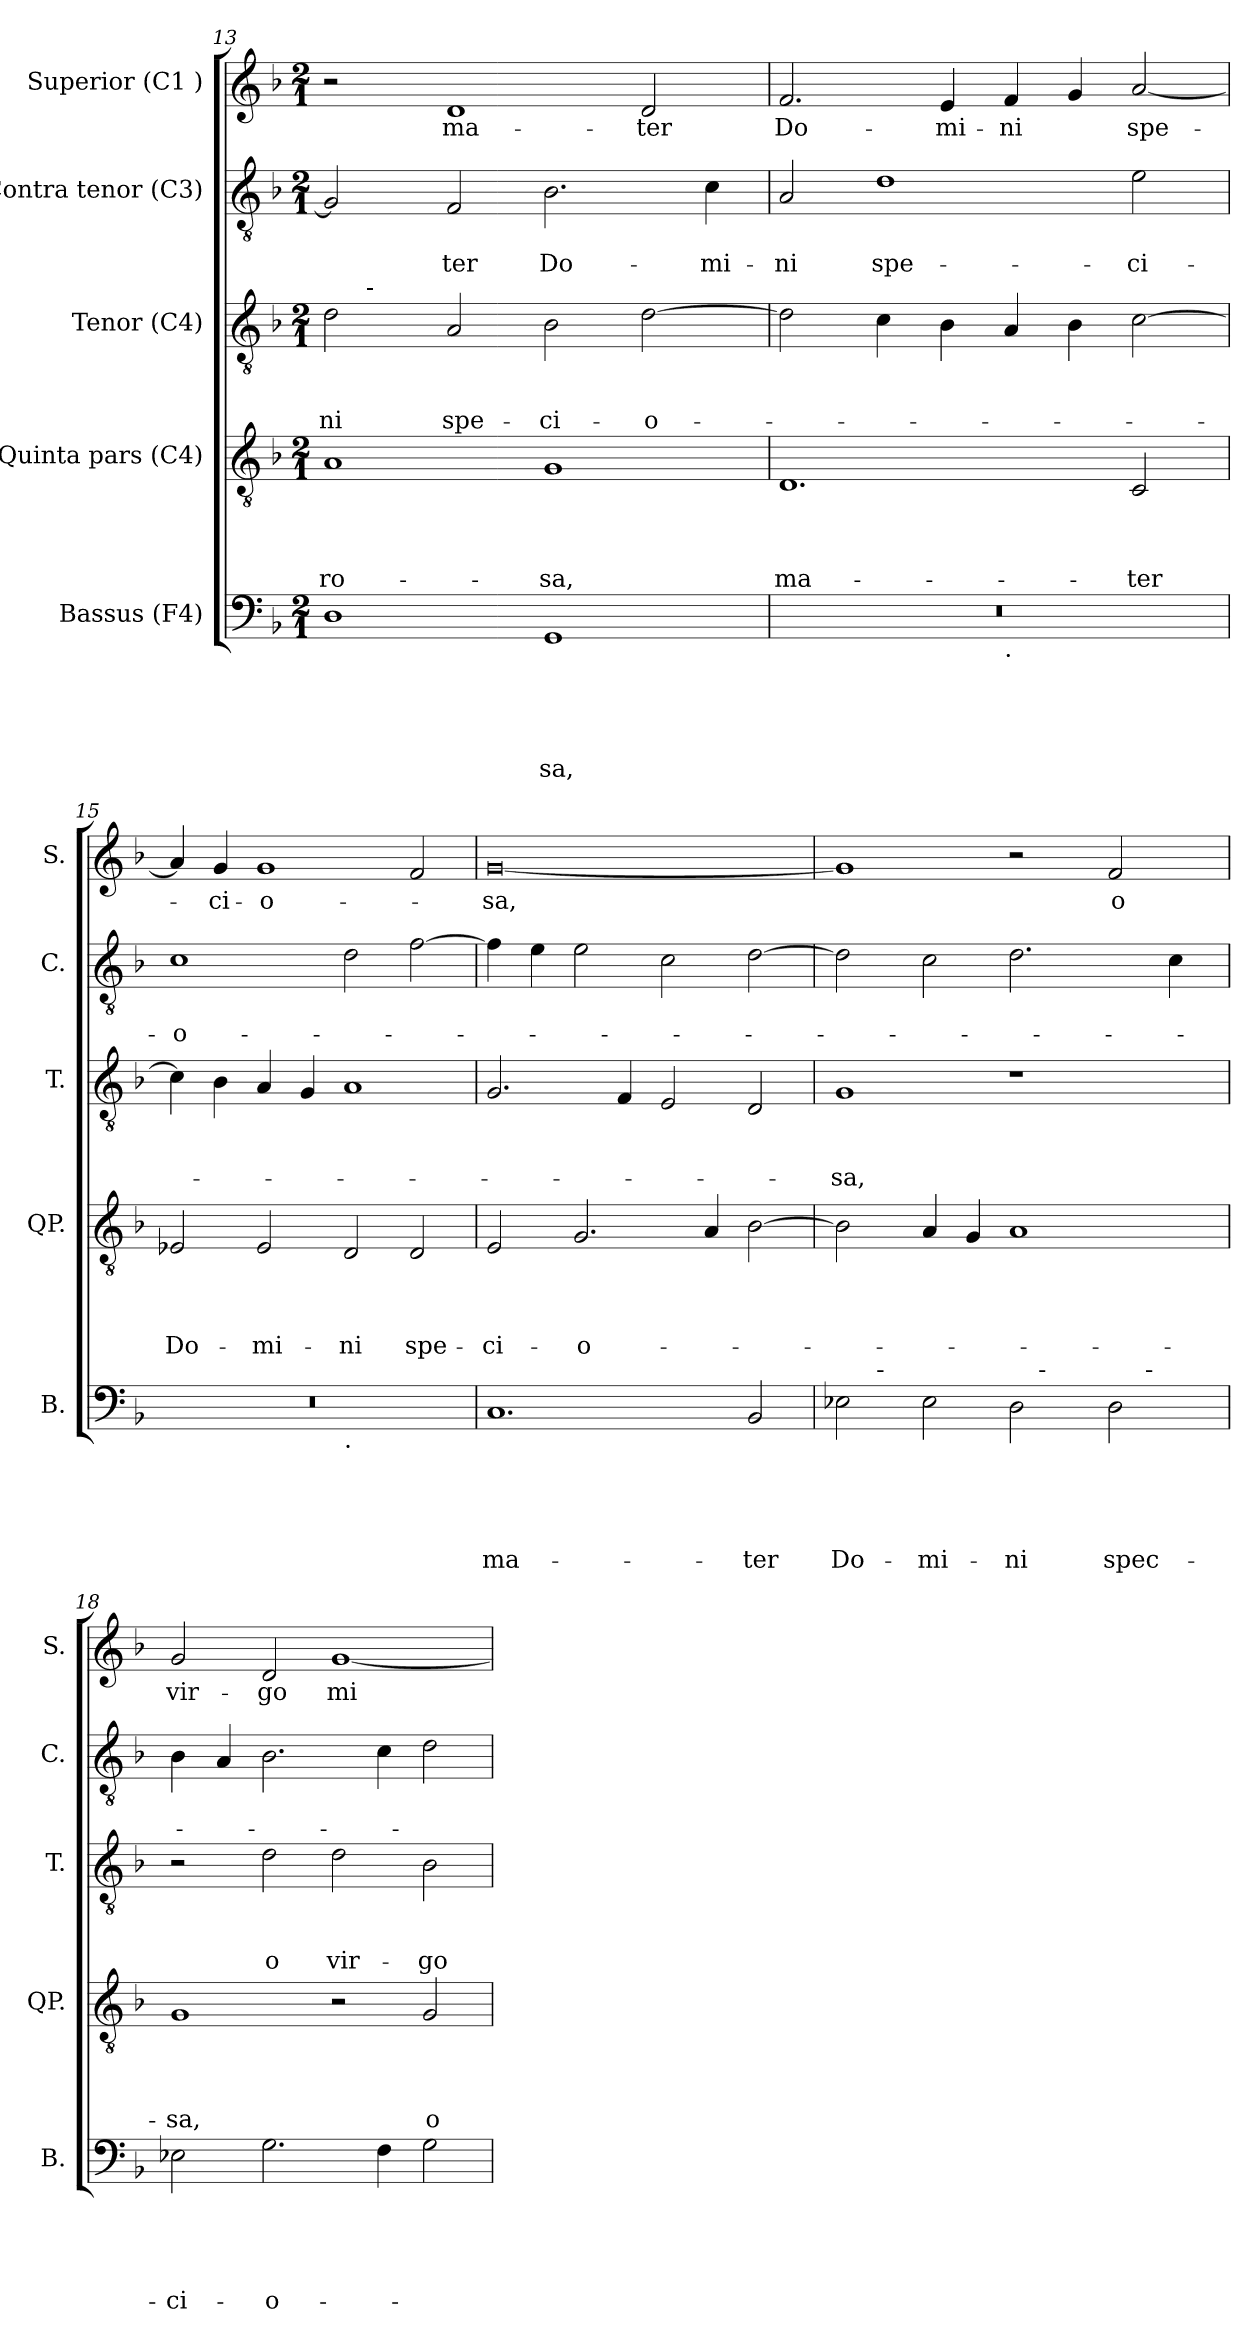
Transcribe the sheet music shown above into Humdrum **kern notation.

**kern	**text	**text	**text	**text	**text	**kern	**text	**text	**text	**text	**kern	**text	**text	**text	**kern	**text	**text	**kern	**text
*part5	*part5	*part5	*part5	*part5	*part5	*part4	*part4	*part4	*part4	*part4	*part3	*part3	*part3	*part3	*part2	*part2	*part2	*part1	*part1
*staff5	*staff5	*staff5	*staff5	*staff5	*staff5	*staff4	*staff4	*staff4	*staff4	*staff4	*staff3	*staff3	*staff3	*staff3	*staff2	*staff2	*staff2	*staff1	*staff1
*I"Bassus (F4)	*	*	*	*	*	*I"Quinta pars (C4)	*	*	*	*	*I"Tenor (C4)	*	*	*	*I"Contra tenor (C3)	*	*	*I"Superior (C1 )	*
*I'B.	*	*	*	*	*	*I'QP.	*	*	*	*	*I'T.	*	*	*	*I'C.	*	*	*I'S.	*
!!LO:LB:g=z
*clefF4	*	*	*	*	*	*clefGv2	*	*	*	*	*clefGv2	*	*	*	*clefGv2	*	*	*clefG2	*
*k[b-]	*	*	*	*	*	*k[b-]	*	*	*	*	*k[b-]	*	*	*	*k[b-]	*	*	*k[b-]	*
*F:	*	*	*	*	*	*F:	*	*	*	*	*F:	*	*	*	*F:	*	*	*F:	*
*M2/1	*	*	*	*	*	*M2/1	*	*	*	*	*M2/1	*	*	*	*M2/1	*	*	*M2/1	*
=13	=13	=13	=13	=13	=13	=13	=13	=13	=13	=13	=13	=13	=13	=13	=13	=13	=13	=13	=13
!	!	!	!	!	!	!	!	!	!	!LO:LY:b	!	!	!	!LO:LY:b	!	!	!	!	!
*	*	*	*	*	*	*	*	*	*	*	*^	*	*	*	*	*	*	*	*
1D	.	.	.	.	.	1A	.	.	.	ro-	2d\	8ryy	.	.	ni	2G/]	.	.	2r	.
!	!	!	!	!	!	!	!	!	!	!	!	!LO:TX:a:t=-	!	!	!	!	!	!	!	!
.	.	.	.	.	.	.	.	.	.	.	.	1...ryy	.	.	.	.	.	.	.	.
!	!	!	!	!	!	!	!	!	!	!	!	!	!	!	!LO:LY:b	!	!	!LO:LY:b	!	!LO:LY:b
.	.	.	.	.	.	.	.	.	.	.	2A/	.	.	.	spe-	2F/	.	-ter	1d	ma-
!	!	!	!	!	!LO:LY:b	!	!	!	!	!LO:LY:b	!	!	!	!	!LO:LY:b	!	!	!LO:LY:b	!	!
1GG	.	.	.	.	-sa,	1G	.	.	.	-sa,	2B-\	.	.	.	-ci-	2.B-\	.	Do-	.	.
!	!	!	!	!	!	!	!	!	!	!	!	!	!	!	!LO:LY:b	!	!	!	!	!LO:LY:b
.	.	.	.	.	.	.	.	.	.	.	[>2d\	.	.	.	-o-	.	.	.	2d/	-ter
!	!	!	!	!	!	!	!	!	!	!	!	!	!	!	!	!	!	!LO:LY:b	!	!
.	.	.	.	.	.	.	.	.	.	.	.	.	.	.	.	4c\	.	-mi-	.	.
=14	=14	=14	=14	=14	=14	=14	=14	=14	=14	=14	=14	=14	=14	=14	=14	=14	=14	=14	=14	=14
!	!	!	!	!	!	!	!	!	!	!LO:LY:b	!	!	!	!	!	!	!	!LO:LY:b	!	!LO:LY:b
*^	*	*	*	*	*	*	*	*	*	*	*v	*v	*	*	*	*	*	*	*	*
0r	1ryy	.	.	.	.	.	1.D	.	.	.	ma-	2d\]	.	.	.	2A/	.	-ni	2.f/	Do-
!	!	!	!	!	!	!	!	!	!	!	!	!	!	!	!	!	!	!LO:LY:b	!	!
.	.	.	.	.	.	.	.	.	.	.	.	4c\	.	.	.	1d	.	spe-	.	.
!	!	!	!	!	!	!	!	!	!	!	!	!	!	!	!	!	!	!	!	!LO:LY:b
.	.	.	.	.	.	.	.	.	.	.	.	4B-\	.	.	.	.	.	.	4e/	-mi-
!	!LO:TX:b:t=.	!	!	!	!	!	!	!	!	!	!	!	!	!	!	!	!	!	!	!
!	!	!	!	!	!	!	!	!	!	!	!	!	!	!	!	!	!	!	!	!LO:LY:b:rj
.	1ryy	.	.	.	.	.	.	.	.	.	.	4A/	.	.	.	.	.	.	4f/	-ni
.	.	.	.	.	.	.	.	.	.	.	.	4B-\	.	.	.	.	.	.	4g/	.
!	!	!	!	!	!	!	!	!	!	!	!LO:LY:b	!	!	!	!	!	!	!LO:LY:b	!	!LO:LY:b
.	.	.	.	.	.	.	2C/	.	.	.	-ter	[>2c\	.	.	.	2e\	.	-ci-	[<2a/	spe-
=15	=15	=15	=15	=15	=15	=15	=15	=15	=15	=15	=15	=15	=15	=15	=15	=15	=15	=15	=15	=15
!	!	!	!	!	!	!	!	!	!	!	!LO:LY:b	!	!	!	!	!	!	!LO:LY:b:rj	!	!
0r	1ryy	.	.	.	.	.	2E-/	.	.	.	Do-	4c\]	.	.	.	1c	.	-o-	4a/]	.
!	!	!	!	!	!	!	!	!	!	!	!	!	!	!	!	!	!	!	!	!LO:LY:b
.	.	.	.	.	.	.	.	.	.	.	.	4B-\	.	.	.	.	.	.	4g/	-ci-
!	!	!	!	!	!	!	!	!	!	!	!LO:LY:b	!	!	!	!	!	!	!	!	!LO:LY:b:rj
.	.	.	.	.	.	.	2E-/	.	.	.	-mi-	4A/	.	.	.	.	.	.	1g	-o-
.	.	.	.	.	.	.	.	.	.	.	.	4G/	.	.	.	.	.	.	.	.
!	!LO:TX:b:t=.	!	!	!	!	!	!	!	!	!	!	!	!	!	!	!	!	!	!	!
!	!	!	!	!	!	!	!	!	!	!	!LO:LY:b	!	!	!	!	!	!	!	!	!
.	1ryy	.	.	.	.	.	2D/	.	.	.	-ni	1A	.	.	.	2d\	.	.	.	.
!	!	!	!	!	!	!	!	!	!	!	!LO:LY:b	!	!	!	!	!	!	!	!	!
.	.	.	.	.	.	.	2D/	.	.	.	spe-	.	.	.	.	[>2f\	.	.	2f/	.
=16	=16	=16	=16	=16	=16	=16	=16	=16	=16	=16	=16	=16	=16	=16	=16	=16	=16	=16	=16	=16
!	!	!	!	!	!	!LO:LY:b	!	!	!	!	!LO:LY:b	!	!	!	!	!	!	!	!	!LO:LY:b
*v	*v	*	*	*	*	*	*	*	*	*	*	*	*	*	*	*	*	*	*	*
1.C	.	.	.	.	ma-	2E/	.	.	.	-ci-	2.G/	.	.	.	4f\]	.	.	[>0g	-sa,
.	.	.	.	.	.	.	.	.	.	.	.	.	.	.	4e\	.	.	.	.
!	!	!	!	!	!	!	!	!	!	!LO:LY:b	!	!	!	!	!	!	!	!	!
.	.	.	.	.	.	2.G/	.	.	.	-o-	.	.	.	.	2e\	.	.	.	.
.	.	.	.	.	.	.	.	.	.	.	4F/	.	.	.	.	.	.	.	.
.	.	.	.	.	.	.	.	.	.	.	2E/	.	.	.	2c\	.	.	.	.
.	.	.	.	.	.	4A/	.	.	.	.	.	.	.	.	.	.	.	.	.
!	!	!	!	!	!LO:LY:b	!	!	!	!	!	!	!	!	!	!	!	!	!	!
2BB-/	.	.	.	.	-ter	[>2B-\	.	.	.	.	2D/	.	.	.	[>2d\	.	.	.	.
!!LO:PB:g=z
=17	=17	=17	=17	=17	=17	=17	=17	=17	=17	=17	=17	=17	=17	=17	=17	=17	=17	=17	=17
!	!	!	!	!	!LO:LY:b	!	!	!	!	!	!	!	!	!LO:LY:b	!	!	!	!	!
*^	*	*	*	*	*	*	*	*	*	*	*	*	*	*	*	*	*	*	*
*	*^	*	*	*	*	*	*	*	*	*	*	*	*	*	*	*	*	*	*	*
*	*	*^	*	*	*	*	*	*	*	*	*	*	*	*	*	*	*	*	*	*	*
2E-X\	8..ryy	1ryy	1ryy	.	.	.	.	Do-	2B-\]	.	.	.	.	1G	.	.	-sa,	2d\]	.	.	1g]	.
!	!LO:TX:a:t=-	!	!	!	!	!	!	!	!	!	!	!	!	!	!	!	!	!	!	!	!	!
.	1ryy	.	.	.	.	.	.	.	.	.	.	.	.	.	.	.	.	.	.	.	.	.
!	!	!	!	!	!	!	!	!LO:LY:b	!	!	!	!	!	!	!	!	!	!	!	!	!	!
2E-\	.	.	.	.	.	.	.	-mi-	4A/	.	.	.	.	.	.	.	.	2c\	.	.	.	.
.	.	.	.	.	.	.	.	.	4G/	.	.	.	.	.	.	.	.	.	.	.	.	.
!	!	!	!	!	!	!	!	!LO:LY:b	!	!	!	!	!	!	!	!	!	!	!	!	!	!
2D\	.	8ryy	2ryy	.	.	.	.	-ni	1A	.	.	.	.	1r	.	.	.	2.d\	.	.	2r	.
!	!	!LO:TX:a:t=-	!	!	!	!	!	!	!	!	!	!	!	!	!	!	!	!	!	!	!	!
.	.	2..ryy	.	.	.	.	.	.	.	.	.	.	.	.	.	.	.	.	.	.	.	.
.	2ryy	.	.	.	.	.	.	.	.	.	.	.	.	.	.	.	.	.	.	.	.	.
!	!	!	!	!	!	!	!	!LO:LY:b	!	!	!	!	!	!	!	!	!	!	!	!	!	!LO:LY:b
2D\	.	.	8.ryy	.	.	.	.	spec-	.	.	.	.	.	.	.	.	.	.	.	.	2f/	o
!	!	!	!LO:TX:a:t=-	!	!	!	!	!	!	!	!	!	!	!	!	!	!	!	!	!	!	!
.	.	.	4ryy	.	.	.	.	.	.	.	.	.	.	.	.	.	.	.	.	.	.	.
.	4ryy	.	.	.	.	.	.	.	.	.	.	.	.	.	.	.	.	.	.	.	.	.
.	.	.	.	.	.	.	.	.	.	.	.	.	.	.	.	.	.	4c\	.	.	.	.
.	.	.	16ryy	.	.	.	.	.	.	.	.	.	.	.	.	.	.	.	.	.	.	.
.	32ryy	.	.	.	.	.	.	.	.	.	.	.	.	.	.	.	.	.	.	.	.	.
=18	=18	=18	=18	=18	=18	=18	=18	=18	=18	=18	=18	=18	=18	=18	=18	=18	=18	=18	=18	=18	=18	=18
!	!	!	!	!	!	!	!	!LO:LY:b	!	!	!	!	!LO:LY:b	!	!	!	!	!	!	!	!	!LO:LY:b
*v	*v	*v	*v	*	*	*	*	*	*	*	*	*	*	*	*	*	*	*	*	*	*	*
2E-X\	.	.	.	.	-ci-	1G	.	.	.	-sa,	2r	.	.	.	4B-\	.	.	2g/	vir-
.	.	.	.	.	.	.	.	.	.	.	.	.	.	.	4A/	.	.	.	.
!	!	!	!	!	!LO:LY:b	!	!	!	!	!	!	!	!	!LO:LY:b	!	!	!	!	!LO:LY:b
2.G\	.	.	.	.	-o-	.	.	.	.	.	2d\	.	.	o	2.B-\	.	.	2d/	-go
!	!	!	!	!	!	!	!	!	!	!	!	!	!	!LO:LY:b	!	!	!	!	!LO:LY:b
.	.	.	.	.	.	2r	.	.	.	.	2d\	.	.	vir-	.	.	.	[<1g	mi-
4F\	.	.	.	.	.	.	.	.	.	.	.	.	.	.	4c\	.	.	.	.
!	!	!	!	!	!	!	!	!	!	!LO:LY:b	!	!	!	!LO:LY:b	!	!	!	!	!
2G\	.	.	.	.	.	2G/	.	.	.	o	2B-\	.	.	-go	2d\	.	.	.	.
=	=	=	=	=	=	=	=	=	=	=	=	=	=	=	=	=	=	=	=
*-	*-	*-	*-	*-	*-	*-	*-	*-	*-	*-	*-	*-	*-	*-	*-	*-	*-	*-	*-
